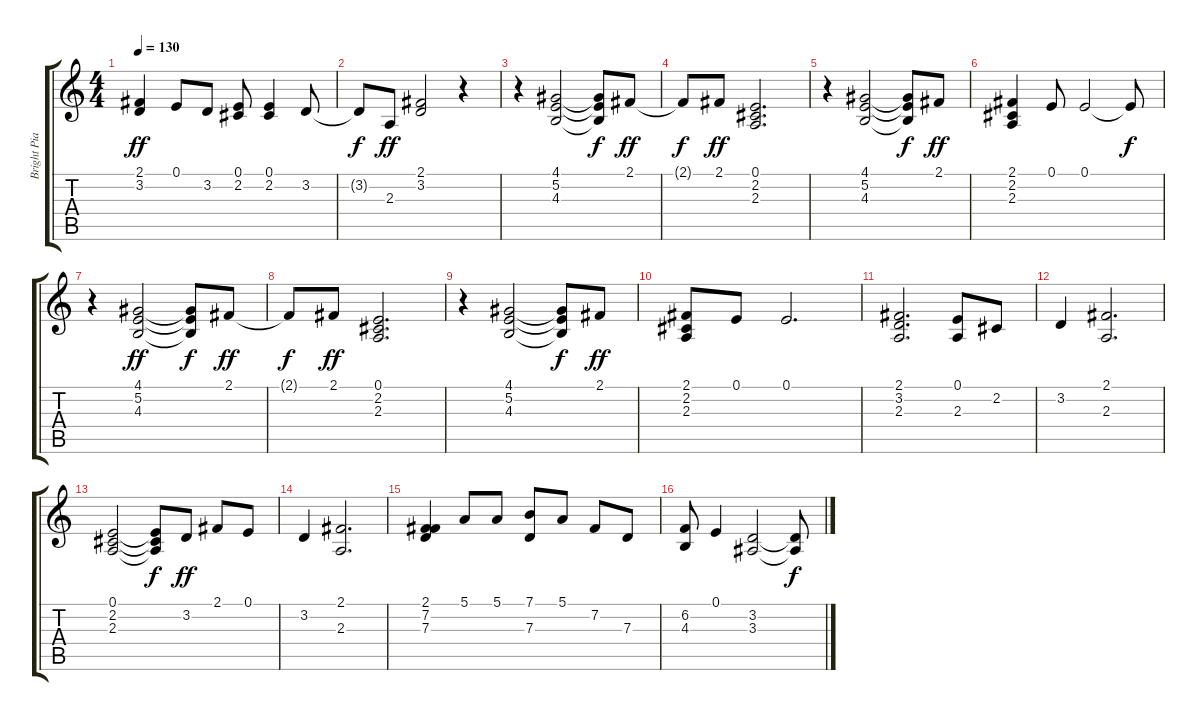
\track ("Bright Piano" "Bright Pia") {instrument brightacousticpiano}
\staff {score tabs}
\tuning (E4 B3 G3 D3 A2 E2) {hide}
\ts (4 4)
\tempo 130
\clef g2
\ks c
(2.1 3.2).4{dy ff} 0.1.8 3.2.8 (0.1 2.2).8 (0.1 2.2).4 3.2.8 |
3.2{t}.8{dy f} 2.3.8{dy ff} (2.1 3.2).2 r.4 |
r.4 (4.1 5.2 4.3).2 (4.1{t} 5.2{t} 4.3{t}).8{dy f} 2.1.8{dy ff} |
2.1{t}.8{dy f} 2.1.8{dy ff} (0.1 2.2 2.3).2{d} |
r.4 (4.1 5.2 4.3).2 (4.1{t} 5.2{t} 4.3{t}).8{dy f} 2.1.8{dy ff} |
(2.1 2.2 2.3).4 0.1.8 0.1.2 0.1{t}.8{dy f} |
r.4 (4.1 5.2 4.3).2{dy ff} (4.1{t} 5.2{t} 4.3{t}).8{dy f} 2.1.8{dy ff} |
2.1{t}.8{dy f} 2.1.8{dy ff} (0.1 2.2 2.3).2{d} |
r.4 (4.1 5.2 4.3).2 (4.1{t} 5.2{t} 4.3{t}).8{dy f} 2.1.8{dy ff} |
(2.1 2.2 2.3).8 0.1.8 0.1.2{d} |
(2.1 3.2 2.3).2{d} (0.1 2.3).8 2.2.8 |
3.2.4 (2.1 2.3).2{d} |
(0.1 2.2 2.3).2 (0.1{t} 2.2{t} 2.3{t}).8{dy f} 3.2.8{dy ff} 2.1.8 0.1.8 |
3.2.4 (2.1 2.3).2{d} |
(2.1 7.2 7.3).4 5.1.8 5.1.8 (7.1 7.3).8 5.1.8 7.2.8 7.3.8 |
(6.2 4.3).8 0.1.4 (3.2 3.3).2 (3.2{t} 3.3{t}).8{dy f}
